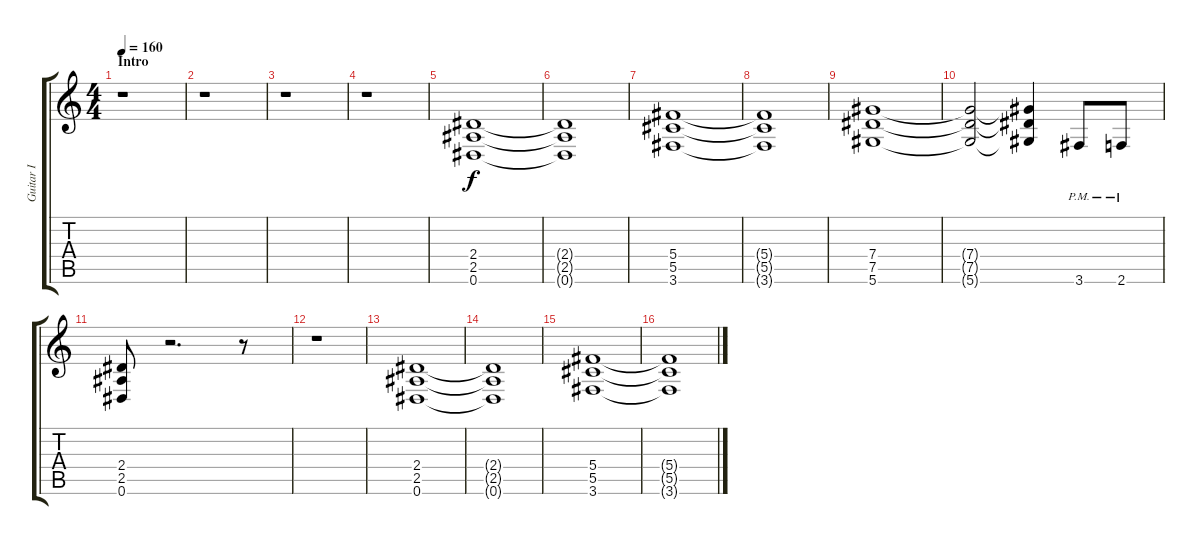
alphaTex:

\track ("Guitar I" "Guitar I") {instrument distortionguitar}
\staff {score tabs}
\tuning (Eb4 Bb3 Gb3 Db3 Ab2 Eb2) {hide}
\ts (4 4)
\section ("" "Intro")
\tempo 160
\clef g2
\ks c
r.1{dy f instrument distortionguitar} |
r.1 |
r.1 |
r.1 |
(2.4 2.5 0.6).1 |
(2.4{t} 2.5{t} 0.6{t}).1 |
(5.4 5.5 3.6).1 |
(5.4{t} 5.5{t} 3.6{t}).1 |
(7.4 7.5 5.6).1 |
(7.4{t} 7.5{t} 5.6{t}).2 (7.4{t} 7.5{t} 5.6{t}).4 3.6{pm}.8 2.6{pm}.8 |
(2.4 2.5 0.6).8 r.2{d} r.8 |
r.1 |
(2.4 2.5 0.6).1 |
(2.4{t} 2.5{t} 0.6{t}).1 |
(5.4 5.5 3.6).1 |
(5.4{t} 5.5{t} 3.6{t}).1
